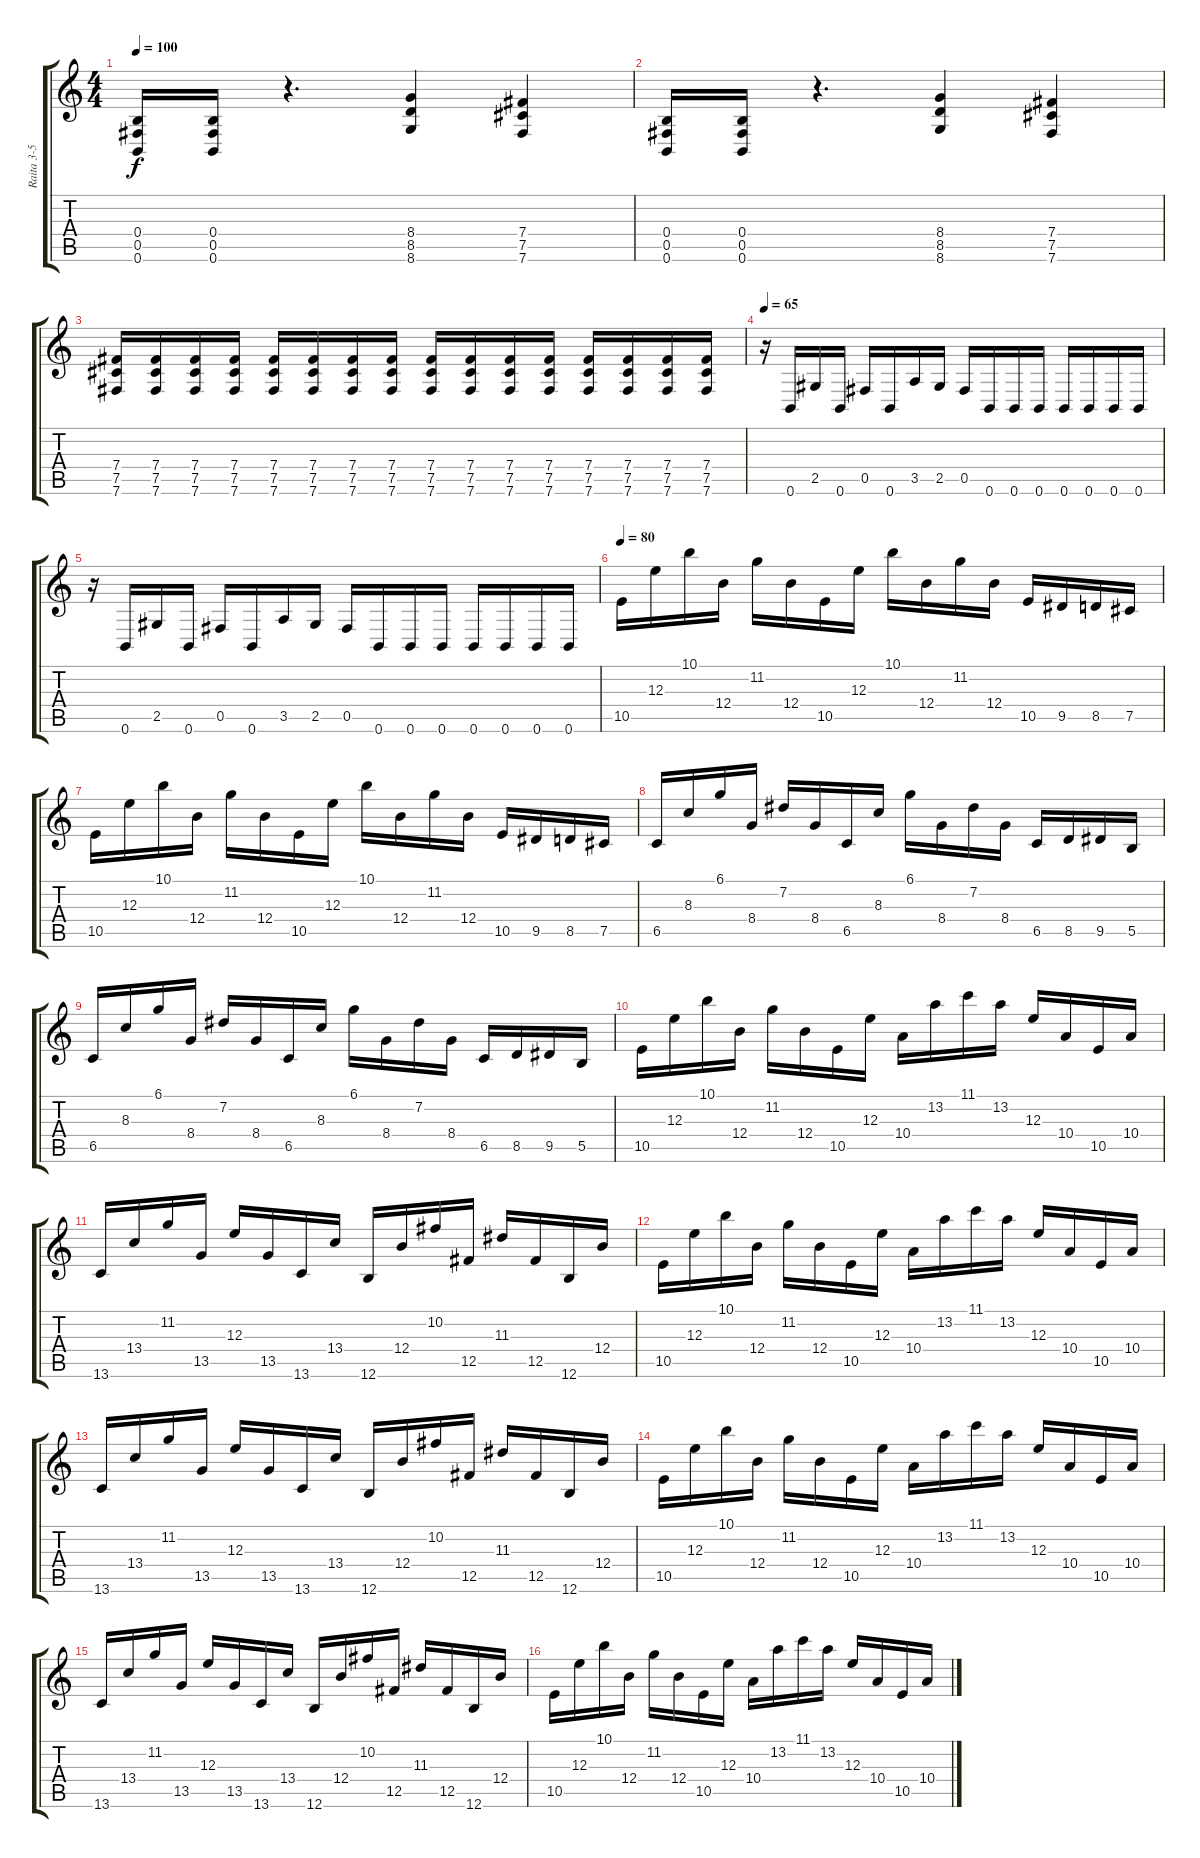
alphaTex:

\track ("Raita 3-5" "Raita 3-5") {instrument distortionguitar}
\staff {score tabs}
\tuning (Db4 Ab3 E3 B2 Gb2 B1) {hide}
\ts (4 4)
\tempo 100
\clef g2
\ks c
(0.4 0.5 0.6).16{dy f} (0.4 0.5 0.6).16 r.4{d} (8.4 8.5 8.6).4 (7.4 7.5 7.6).4 |
(0.4 0.5 0.6).16 (0.4 0.5 0.6).16 r.4{d} (8.4 8.5 8.6).4 (7.4 7.5 7.6).4 |
(7.4 7.5 7.6).16 (7.4 7.5 7.6).16 (7.4 7.5 7.6).16 (7.4 7.5 7.6).16 (7.4 7.5 7.6).16 (7.4 7.5 7.6).16 (7.4 7.5 7.6).16 (7.4 7.5 7.6).16 (7.4 7.5 7.6).16 (7.4 7.5 7.6).16 (7.4 7.5 7.6).16 (7.4 7.5 7.6).16 (7.4 7.5 7.6).16 (7.4 7.5 7.6).16 (7.4 7.5 7.6).16 (7.4 7.5 7.6).16 |
\tempo 65
r.16{volume 16 instrument acousticguitarnylon} 0.6.16 2.5.16 0.6.16 0.5.16 0.6.16 3.5.16 2.5.16 0.5.16 0.6.16 0.6.16 0.6.16 0.6.16 0.6.16 0.6.16 0.6.16 |
r.16 0.6.16 2.5.16 0.6.16 0.5.16 0.6.16 3.5.16 2.5.16 0.5.16 0.6.16 0.6.16 0.6.16 0.6.16 0.6.16 0.6.16 0.6.16 |
\tempo 80
10.5.16 12.3.16 10.1.16 12.4.16 11.2.16 12.4.16 10.5.16 12.3.16 10.1.16 12.4.16 11.2.16 12.4.16 10.5.16 9.5.16 8.5.16 7.5.16 |
10.5.16 12.3.16 10.1.16 12.4.16 11.2.16 12.4.16 10.5.16 12.3.16 10.1.16 12.4.16 11.2.16 12.4.16 10.5.16 9.5.16 8.5.16 7.5.16 |
6.5.16 8.3.16 6.1.16 8.4.16 7.2.16 8.4.16 6.5.16 8.3.16 6.1.16 8.4.16 7.2.16 8.4.16 6.5.16 8.5.16 9.5.16 5.5.16 |
6.5.16 8.3.16 6.1.16 8.4.16 7.2.16 8.4.16 6.5.16 8.3.16 6.1.16 8.4.16 7.2.16 8.4.16 6.5.16 8.5.16 9.5.16 5.5.16 |
10.5.16 12.3.16 10.1.16 12.4.16 11.2.16 12.4.16 10.5.16 12.3.16 10.4.16 13.2.16 11.1.16 13.2.16 12.3.16 10.4.16 10.5.16 10.4.16 |
13.6.16 13.4.16 11.2.16 13.5.16 12.3.16 13.5.16 13.6.16 13.4.16 12.6.16 12.4.16 10.2.16 12.5.16 11.3.16 12.5.16 12.6.16 12.4.16 |
10.5.16 12.3.16 10.1.16 12.4.16 11.2.16 12.4.16 10.5.16 12.3.16 10.4.16 13.2.16 11.1.16 13.2.16 12.3.16 10.4.16 10.5.16 10.4.16 |
13.6.16 13.4.16 11.2.16 13.5.16 12.3.16 13.5.16 13.6.16 13.4.16 12.6.16 12.4.16 10.2.16 12.5.16 11.3.16 12.5.16 12.6.16 12.4.16 |
10.5.16 12.3.16 10.1.16 12.4.16 11.2.16 12.4.16 10.5.16 12.3.16 10.4.16 13.2.16 11.1.16 13.2.16 12.3.16 10.4.16 10.5.16 10.4.16 |
13.6.16 13.4.16 11.2.16 13.5.16 12.3.16 13.5.16 13.6.16 13.4.16 12.6.16 12.4.16 10.2.16 12.5.16 11.3.16 12.5.16 12.6.16 12.4.16 |
10.5.16 12.3.16 10.1.16 12.4.16 11.2.16 12.4.16 10.5.16 12.3.16 10.4.16 13.2.16 11.1.16 13.2.16 12.3.16 10.4.16 10.5.16 10.4.16
